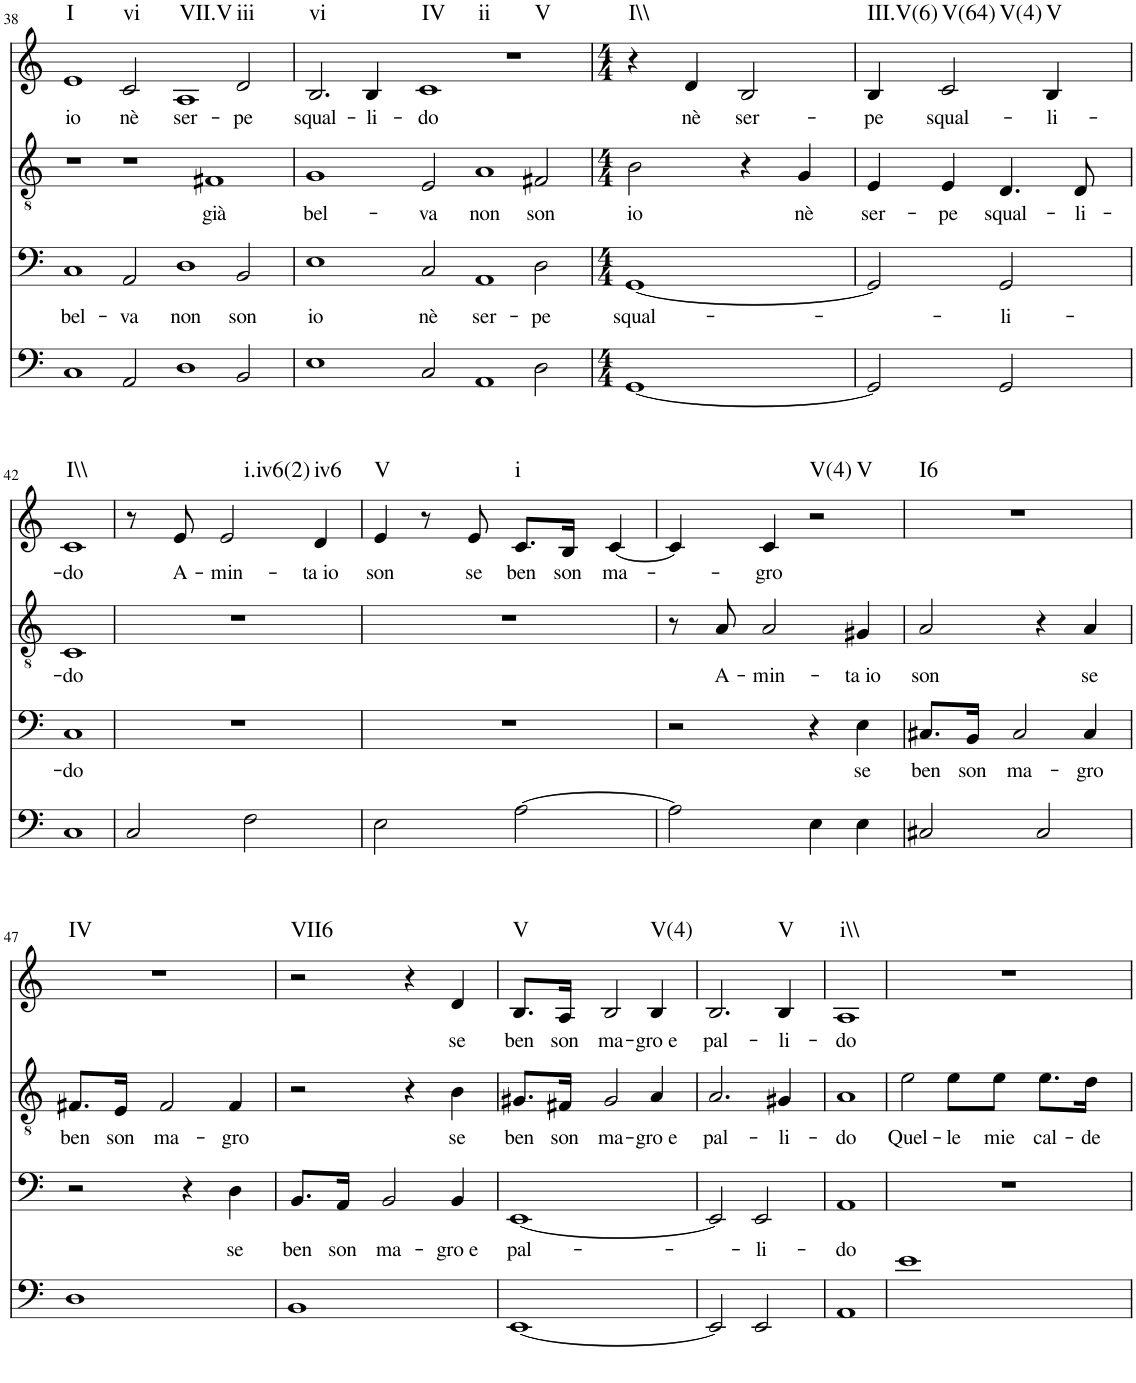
**kern	**kern	**text	**kern	**text	**kern	**text	**harte
*part4	*part3	*part3	*part2	*part2	*part1	*part1	*part1
*staff4	*staff3	*staff3	*staff2	*staff2	*staff1	*staff1	*
*I"unbenannt4	*I"unbenannt3	*	*I"unbenannt2	*	*I"unbenannt1	*	*
!!LO:PB:g=z
*clefF4	*clefF4	*	*clefGv2	*	*clefG2	*	*
*k[]	*k[]	*	*k[]	*	*k[]	*	*
*M3/1	*M3/1	*	*M3/1	*	*M3/1	*	*
=38	=38	=38	=38	=38	=38	=38	=38
!	!	!LO:LY:b	!	!	!	!LO:LY:b	!LO:H:kt=I
1C	1C	bel-	1r	.	1e	io	N
!	!	!LO:LY:b	!	!	!	!LO:LY:b	!LO:H:kt=vi
2AA/	2AA/	va	1r	.	2c/	nè	N
!	!	!LO:LY:b	!	!	!	!LO:LY:b	!LO:H:kt=VII.V
1D	1D	non	.	.	1A	ser-	N
!	!	!	!	!LO:LY:b	!	!	!
.	.	.	1F#X	già	.	.	.
!	!	!LO:LY:b	!	!	!	!LO:LY:b	!LO:H:kt=iii
2BB/	2BB/	son	.	.	2d/	pe	N
=39	=39	=39	=39	=39	=39	=39	=39
!	!	!LO:LY:b	!	!LO:LY:b	!	!LO:LY:b	!LO:H:kt=vi
1E	1E	io	1G	bel-	2.B/	squal-	N
!	!	!	!	!	!	!LO:LY:b	!
.	.	.	.	.	4B/	li-	.
!	!	!LO:LY:b	!	!LO:LY:b	!	!LO:LY:b	!LO:H:n=1:kt=IV
!	!	!	!	!	!	!	!LO:H:n=2:kt=ii
2C/	2C/	nè	2E/	va	1c	do	N N
!	!	!LO:LY:b	!	!LO:LY:b	!	!	!
1AA	1AA	ser-	1A	non	.	.	.
!	!	!	!	!	!	!	!LO:H:kt=V
.	.	.	.	.	1r	.	N
!	!	!LO:LY:b	!	!LO:LY:b	!	!	!
2D\	2D\	pe	2F#X/	son	.	.	.
=40	=40	=40	=40	=40	=40	=40	=40
*M4/4	*M4/4	*	*M4/4	*	*M4/4	*	*
!	!	!LO:LY:b	!	!LO:LY:b	!	!	!LO:H:kt=I\\
[1GG	[1GG	squal-	2B\	io	4r	.	N
!	!	!	!	!	!	!LO:LY:b	!
.	.	.	.	.	4d/	nè	.
!	!	!	!	!	!	!LO:LY:b	!
.	.	.	4r	.	2B/	ser-	.
!	!	!	!	!LO:LY:b	!	!	!
.	.	.	4G/	nè	.	.	.
=41	=41	=41	=41	=41	=41	=41	=41
!	!	!	!	!LO:LY:b	!	!LO:LY:b	!LO:H:kt=III.V(6)
2GG/]	2GG/]	.	4E/	ser-	4B/	pe	N
!	!	!	!	!LO:LY:b	!	!LO:LY:b	!LO:H:n=1:kt=V(64)
!	!	!	!	!	!	!	!LO:H:n=2:kt=V(4)
.	.	.	4E/	pe	2c/	squal-	N N
!	!	!LO:LY:b	!	!LO:LY:b	!	!	!
2GG/	2GG/	li-	4.D/	squal-	.	.	.
!	!	!	!	!	!	!LO:LY:b	!LO:H:kt=V
.	.	.	.	.	4B/	li-	N
!	!	!	!	!LO:LY:b	!	!	!
.	.	.	8D/	li-	.	.	.
!!LO:LB:g=z
=42	=42	=42	=42	=42	=42	=42	=42
!	!	!LO:LY:b	!	!LO:LY:b	!	!LO:LY:b	!LO:H:kt=I\\
1C	1C	do	1C	do	1c	do	N
=43	=43	=43	=43	=43	=43	=43	=43
2C/	1r	.	1r	.	8r	.	.
!	!	!	!	!	!	!LO:LY:b	!
.	.	.	.	.	8e/	A-	.
!	!	!	!	!	!	!LO:LY:b	!LO:H:kt=i.iv6(2)
.	.	.	.	.	2e/	min-	N
2F\	.	.	.	.	.	.	.
!	!	!	!	!	!	!LO:LY:b	!LO:H:kt=iv6
.	.	.	.	.	4d/	ta io	N
=44	=44	=44	=44	=44	=44	=44	=44
!	!	!	!	!	!	!LO:LY:b	!LO:H:kt=V
2E\	1r	.	1r	.	4e/	son	N
.	.	.	.	.	8r	.	.
!	!	!	!	!	!	!LO:LY:b	!
.	.	.	.	.	8e/	se	.
!	!	!	!	!	!	!LO:LY:b	!LO:H:kt=i
[2A\	.	.	.	.	8.c/L	ben	N
!	!	!	!	!	!	!LO:LY:b	!
.	.	.	.	.	16B/Jk	son	.
!	!	!	!	!	!	!LO:LY:b	!
.	.	.	.	.	[4c/	ma-	.
=45	=45	=45	=45	=45	=45	=45	=45
2A\]	2r	.	8r	.	4c/]	.	.
!	!	!	!	!LO:LY:b	!	!	!
.	.	.	8A/	A-	.	.	.
!	!	!	!	!LO:LY:b	!	!LO:LY:b	!
.	.	.	2A/	min-	4c/	gro	.
!	!	!	!	!	!	!	!LO:H:n=1:kt=V(4)
!	!	!	!	!	!	!	!LO:H:n=2:kt=V
4E\	4r	.	.	.	2r	.	N N
!	!	!LO:LY:b	!	!LO:LY:b	!	!	!
4E\	4E\	se	4G#X/	ta io	.	.	.
=46	=46	=46	=46	=46	=46	=46	=46
!	!	!LO:LY:b	!	!LO:LY:b	!	!	!LO:H:kt=I6
2C#X/	8.C#X/L	ben	2A/	son	1r	.	N
!	!	!LO:LY:b	!	!	!	!	!
.	16BB/Jk	son	.	.	.	.	.
!	!	!LO:LY:b	!	!	!	!	!
.	2C#/	ma-	.	.	.	.	.
2C#/	.	.	4r	.	.	.	.
!	!	!LO:LY:b	!	!LO:LY:b	!	!	!
.	4C#/	gro	4A/	se	.	.	.
!!LO:LB:g=z
=47	=47	=47	=47	=47	=47	=47	=47
!	!	!	!	!LO:LY:b	!	!	!LO:H:kt=IV
1D	2r	.	8.F#X/L	ben	1r	.	N
!	!	!	!	!LO:LY:b	!	!	!
.	.	.	16E/Jk	son	.	.	.
!	!	!	!	!LO:LY:b	!	!	!
.	.	.	2F#/	ma-	.	.	.
.	4r	.	.	.	.	.	.
!	!	!LO:LY:b	!	!LO:LY:b	!	!	!
.	4D\	se	4F#/	gro	.	.	.
=48	=48	=48	=48	=48	=48	=48	=48
!	!	!LO:LY:b	!	!	!	!	!LO:H:kt=VII6
1BB	8.BB/L	ben	2r	.	2r	.	N
!	!	!LO:LY:b	!	!	!	!	!
.	16AA/Jk	son	.	.	.	.	.
!	!	!LO:LY:b	!	!	!	!	!
.	2BB/	ma-	.	.	.	.	.
.	.	.	4r	.	4r	.	.
!	!	!LO:LY:b	!	!LO:LY:b	!	!LO:LY:b	!
.	4BB/	gro e	4B\	se	4d/	se	.
=49	=49	=49	=49	=49	=49	=49	=49
!	!	!LO:LY:b	!	!LO:LY:b	!	!LO:LY:b	!LO:H:kt=V
[1EE	[1EE	pal-	8.G#X/L	ben	8.B/L	ben	N
!	!	!	!	!LO:LY:b	!	!LO:LY:b	!
.	.	.	16F#X/Jk	son	16A/Jk	son	.
!	!	!	!	!LO:LY:b	!	!LO:LY:b	!
.	.	.	2G#/	ma-	2B/	ma-	.
!	!	!	!	!LO:LY:b	!	!LO:LY:b	!LO:H:kt=V(4)
.	.	.	4A/	gro e	4B/	gro e	N
=50	=50	=50	=50	=50	=50	=50	=50
!	!	!	!	!LO:LY:b	!	!LO:LY:b	!
2EE/]	2EE/]	.	2.A/	pal-	2.B/	pal-	.
!	!	!LO:LY:b	!	!	!	!	!
2EE/	2EE/	li-	.	.	.	.	.
!	!	!	!	!LO:LY:b	!	!LO:LY:b	!LO:H:kt=V
.	.	.	4G#X/	li-	4B/	li-	N
=51	=51	=51	=51	=51	=51	=51	=51
!	!	!LO:LY:b	!	!LO:LY:b	!	!LO:LY:b	!LO:H:kt=i\\
1AA	1AA	do	1A	do	1A	do	N
=52	=52	=52	=52	=52	=52	=52	=52
!	!	!	!	!LO:LY:b	!	!	!
1e	1r	.	2e\	Quel-	1r	.	.
!	!	!	!	!LO:LY:b	!	!	!
.	.	.	8e\L	le	.	.	.
!	!	!	!	!LO:LY:b	!	!	!
.	.	.	8e\J	mie	.	.	.
!	!	!	!	!LO:LY:b	!	!	!
.	.	.	8.e\L	cal-	.	.	.
!	!	!	!	!LO:LY:b	!	!	!
.	.	.	16d\Jk	de	.	.	.
=	=	=	=	=	=	=	=
*-	*-	*-	*-	*-	*-	*-	*-
